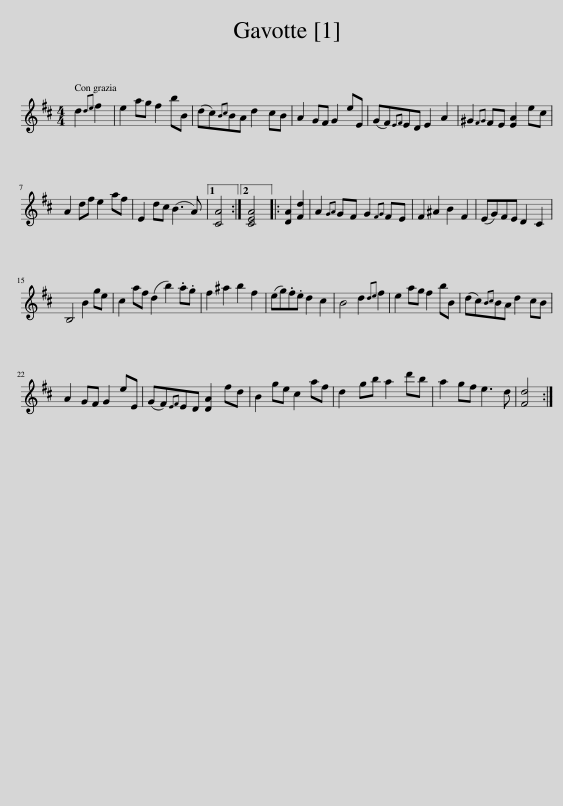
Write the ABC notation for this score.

X:1
L:1/8
M:4/4
I:linebreak $
K:D
V:1 treble
V:1
 d2{de} f2 | e2 ag f2 bB | (dc){Bc}BA d2 cB | A2 GF G2 eE | (GF){EF}ED E2 A2 | %5
 ^G2{FG} FE [EA]2 ec |$ A2 df e2 af | E2 dc (B3 A) |1 [CA]4 :|2 [CEA]4 |: %10
 [DA]2 [Fd]2 | A2{GA} GF G2{FG} FE | F2 ^A2 B2 F2 | (EG)FE D2 C2 |$ B,4 B2 ge | %15
 c2 af (d2 b2) .a.g | f2 ^a2 b2 f2 | (eg).f.e d2 c2 | B4 d2{de} f2 | e2 ag f2 bB | %20
 (dc){Bc}BA d2 cB |$ A2 GF G2 eE | (GF){EF}ED [DA]2 fd | B2 ge c2 af | d2 gb a2 d'b | %25
 a2 gf e3 d | [Fd]4 :| %27
